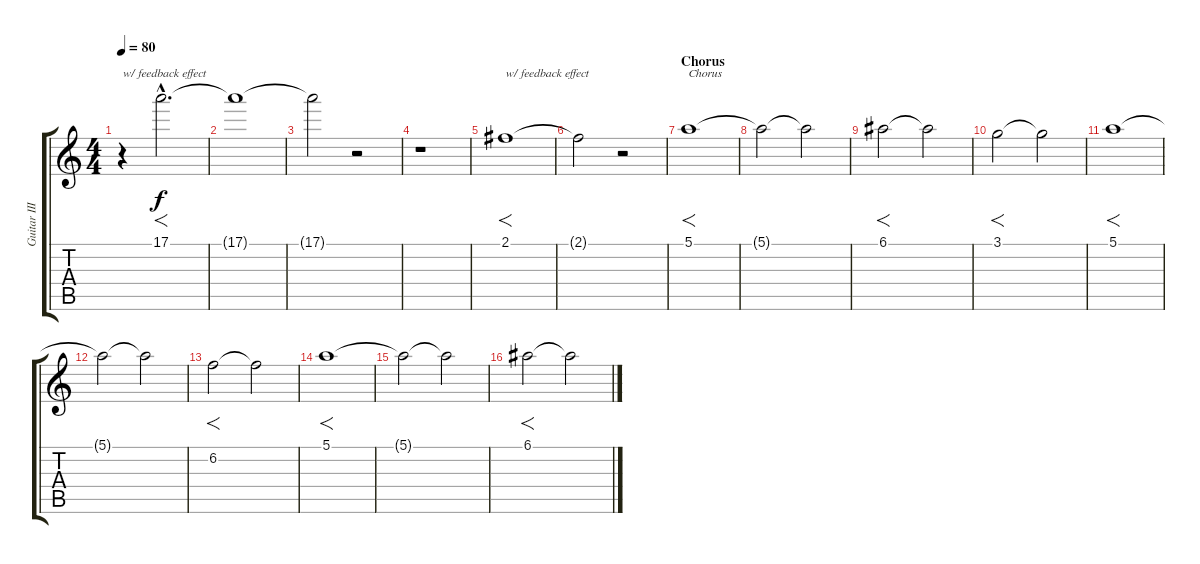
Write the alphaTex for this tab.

\track ("Guitar III" "Guitar III") {instrument distortionguitar}
\staff {score tabs}
\tuning (E4 B3 G3 D3 A2 E2) {hide}
\ts (4 4)
\tempo 80
\clef g2
\ks c
r.4{txt "w/ feedback effect" dy f volume 13} 17.1{hac}.2{f d} |
17.1{t}.1 |
17.1{t}.2{volume 0} r.2{volume 13} |
r.1 |
2.1.1{f txt "w/ feedback effect"} |
2.1{t}.2{volume 0} r.2{volume 13} |
\section ("" "Chorus")
5.1.1{f txt "Chorus" volume 13} |
5.1{t}.2 5.1{t}.2{volume 0} |
6.1.2{f volume 13} 6.1{t}.2{volume 0} |
3.1.2{f volume 13} 3.1{t}.2{volume 0} |
5.1.1{f volume 13} |
5.1{t}.2 5.1{t}.2{volume 0} |
6.2.2{f volume 13} 6.2{t}.2{volume 0} |
5.1.1{f volume 13} |
5.1{t}.2 5.1{t}.2{volume 0} |
6.1.2{f volume 13} 6.1{t}.2{volume 0}
